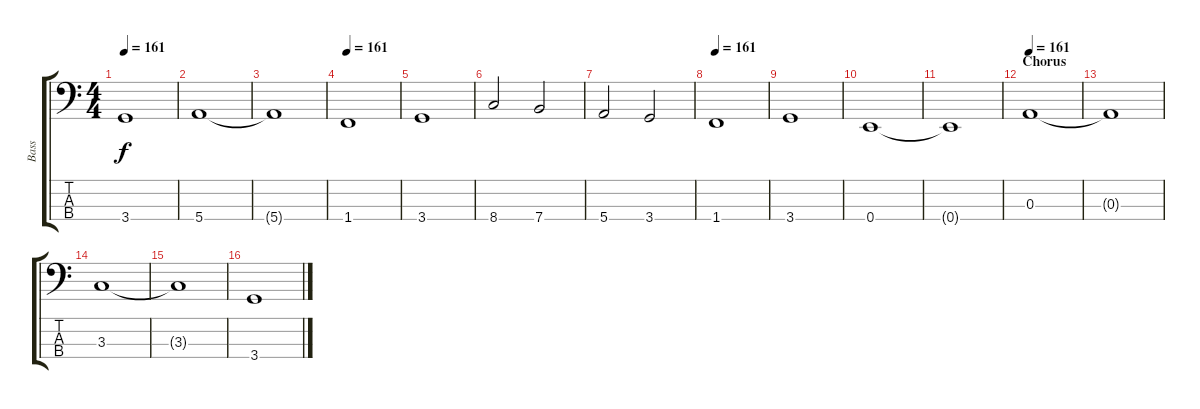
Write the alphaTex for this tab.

\track ("Bass" "Bass") {instrument electricbassfinger}
\staff {score tabs}
\tuning (G2 D2 A1 E1) {hide}
\ts (4 4)
\tempo 161
\clef f4
\ks c
3.4.1{dy f} |
5.4.1 |
5.4{t}.1 |
\tempo 161
1.4.1 |
3.4.1 |
8.4.2 7.4.2 |
5.4.2 3.4.2 |
\tempo 161
1.4.1 |
3.4.1 |
0.4.1 |
0.4{t}.1 |
\section ("" "Chorus")
\tempo 161
0.3.1 |
0.3{t}.1 |
3.3.1 |
3.3{t}.1 |
3.4.1
